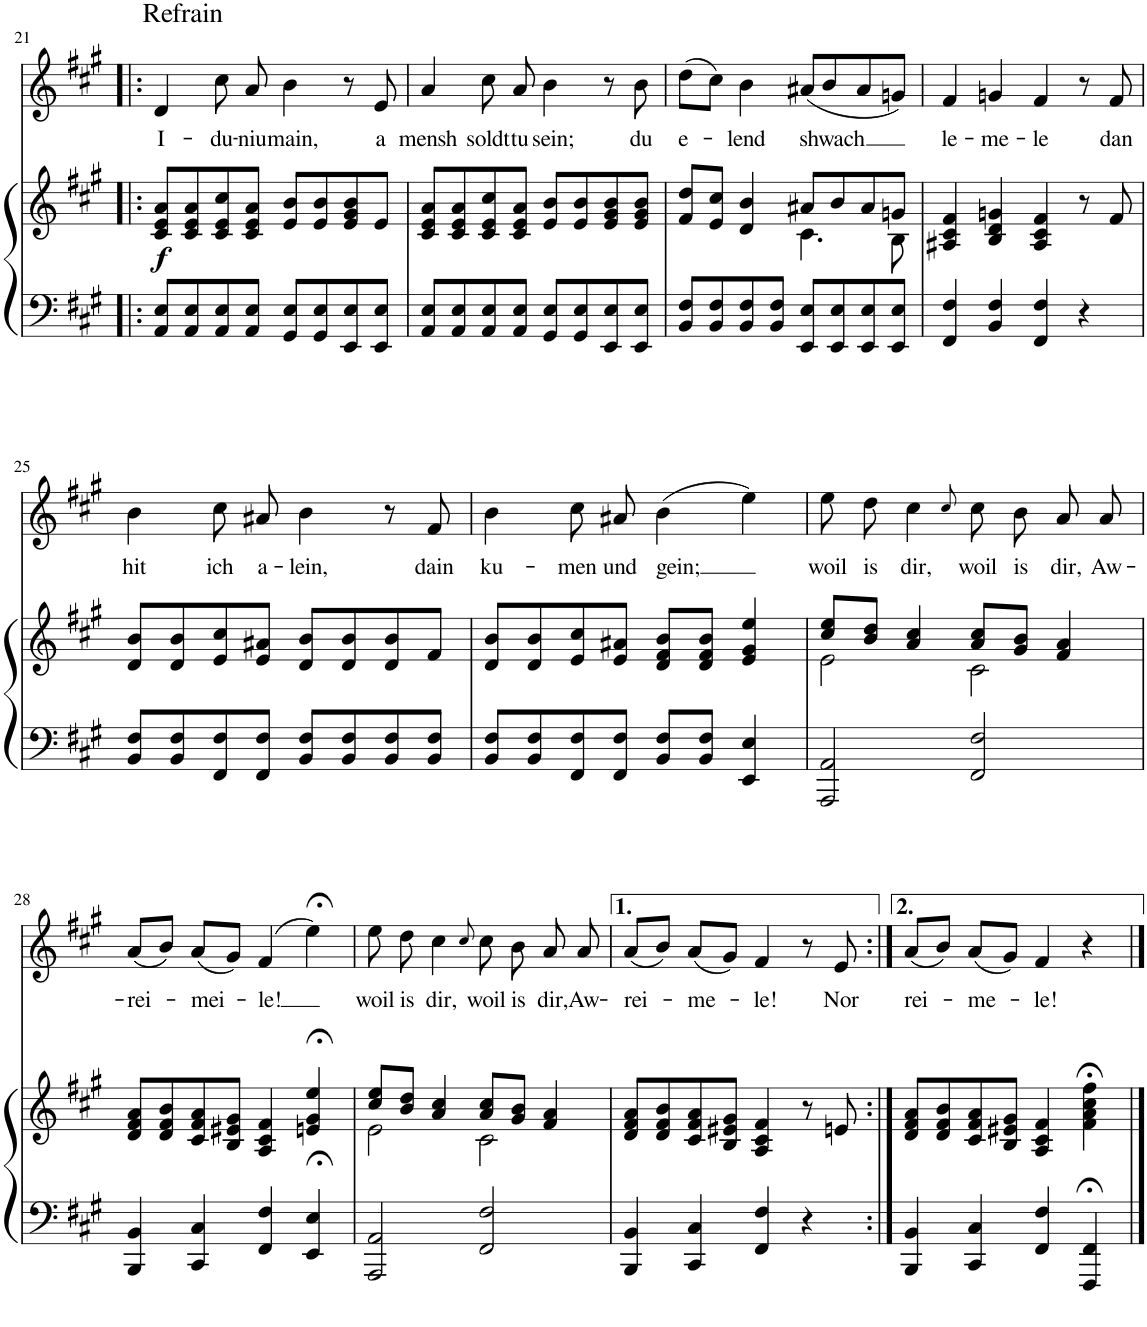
**kern	**kern	**dynam	**kern	**text
*part2	*part2	*part2	*part1	*part1
*staff3	*staff2	*staff2/3	*staff1	*staff1
*I"Klavier	*	*	*I"Piano	*
*	*	*	*I'Pno	*
!!LO:PB:g=z
*clefF4	*clefG2	*	*clefG2	*
*k[f#c#g#]	*k[f#c#g#]	*	*k[f#c#g#]	*
*M4/4	*M4/4	*	*M4/4	*
=21!|:	=21!|:	=21!|:	=21!|:	=21!|:
!	!	!	!LO:TX:a:t=Refrain	!
!	!	!LO:DY:b	!	!LO:LY:b
8AA/ 8E/L	8c#/ 8e/ 8a/L	f	4d/	I-
8AA/ 8E/	8c#/ 8e/ 8a/	.	.	.
!	!	!	!	!LO:LY:b
8AA/ 8E/	8c#/ 8e/ 8cc#/	.	8cc#\	-du-
!	!	!	!	!LO:LY:b
8AA/ 8E/J	8c#/ 8e/ 8a/J	.	8a/	-niu
!	!	!	!	!LO:LY:b
8GG#/ 8E/L	8e/ 8b/L	.	4b\	main,
8GG#/ 8E/	8e/ 8b/	.	.	.
8EE/ 8E/	8e/ 8g#/ 8b/	.	8r	.
!	!	!	!	!LO:LY:b
8EE/ 8E/J	8e/J	.	8e/	a
=22	=22	=22	=22	=22
!	!	!	!	!LO:LY:b
8AA/ 8E/L	8c#/ 8e/ 8a/L	.	4a/	mensh
8AA/ 8E/	8c#/ 8e/ 8a/	.	.	.
!	!	!	!	!LO:LY:b
8AA/ 8E/	8c#/ 8e/ 8cc#/	.	8cc#\	soldt
!	!	!	!	!LO:LY:b
8AA/ 8E/J	8c#/ 8e/ 8a/J	.	8a/	tu
!	!	!	!	!LO:LY:b
8GG#/ 8E/L	8e/ 8b/L	.	4b\	sein;
8GG#/ 8E/	8e/ 8b/	.	.	.
8EE/ 8E/	8e/ 8g#/ 8b/	.	8r	.
!	!	!	!	!LO:LY:b
8EE/ 8E/J	8e/ 8g#/ 8b/J	.	8b\	du
=23	=23	=23	=23	=23
*	*^	*	*	*
!	!	!	!	!	!LO:LY:b
8BB/ 8F#/L	8f#/ 8dd/L	2ryy	.	(8dd\L	e-
8BB/ 8F#/	8e/ 8cc#/J	.	.	8cc#\J)	.
!	!	!	!	!	!LO:LY:b
8BB/ 8F#/	4d/ 4b/	.	.	4b\	-lend
8BB/ 8F#/J	.	.	.	.	.
!	!	!	!	!	!LO:LY:b
8EE/ 8E/L	8a#X/L	4.c#\	.	(8a#X/L	shwach
8EE/ 8E/	8b/	.	.	8b/	.
8EE/ 8E/	8a#/	.	.	8a#/	.
8EE/ 8E/J	8gn/J	8B\	.	8gn/J)	.
=24	=24	=24	=24	=24	=24
!	!	!	!	!	!LO:LY:b
*	*v	*v	*	*	*
4FF#/ 4F#/	4A#X/ 4c#/ 4f#/	.	4f#/	le-
!	!	!	!	!LO:LY:b
4BB/ 4F#/	4B/ 4d/ 4gn/	.	4gn/	-me-
!	!	!	!	!LO:LY:b
4FF#/ 4F#/	4A#/ 4c#/ 4f#/	.	4f#/	-le
4r	8r	.	8r	.
!	!	!	!	!LO:LY:b
.	8f#/	.	8f#/	dan
!!LO:LB:g=z
=25	=25	=25	=25	=25
!	!	!	!	!LO:LY:b
8BB/ 8F#/L	8d/ 8b/L	.	4b\	hit
8BB/ 8F#/	8d/ 8b/	.	.	.
!	!	!	!	!LO:LY:b
8FF#/ 8F#/	8e/ 8cc#/	.	8cc#\	ich
!	!	!	!	!LO:LY:b
8FF#/ 8F#/J	8e/ 8a#X/J	.	8a#X/	a-
!	!	!	!	!LO:LY:b
8BB/ 8F#/L	8d/ 8b/L	.	4b\	-lein,
8BB/ 8F#/	8d/ 8b/	.	.	.
8BB/ 8F#/	8d/ 8b/	.	8r	.
!	!	!	!	!LO:LY:b
8BB/ 8F#/J	8f#/J	.	8f#/	dain
=26	=26	=26	=26	=26
!	!	!	!	!LO:LY:b
8BB/ 8F#/L	8d/ 8b/L	.	4b\	ku-
8BB/ 8F#/	8d/ 8b/	.	.	.
!	!	!	!	!LO:LY:b
8FF#/ 8F#/	8e/ 8cc#/	.	8cc#\	-men
!	!	!	!	!LO:LY:b
8FF#/ 8F#/J	8e/ 8a#X/J	.	8a#X/	und
!	!	!	!	!LO:LY:b
8BB/ 8F#/L	8d/ 8f#/ 8b/L	.	(4b\	gein;
8BB/ 8F#/J	8d/ 8f#/ 8b/J	.	.	.
4EE/ 4E/	4e/ 4g#/ 4ee/	.	4ee\)	.
=27	=27	=27	=27	=27
*	*^	*	*	*
!	!	!	!	!	!LO:LY:b
2AAA/ 2AA/	8cc#/ 8ee/L	2e\	.	8ee\	woil
!	!	!	!	!	!LO:LY:b
.	8b/ 8dd/J	.	.	8dd\	is
.	.	.	.	8qcc#/	.
!	!	!	!	!	!LO:LY:b
.	4a/ 4cc#/	.	.	4cc#\	dir,
!	!	!	!	!	!LO:LY:b
2FF#/ 2F#/	8a/ 8cc#/L	2c#\	.	8cc#\	woil
!	!	!	!	!	!LO:LY:b
.	8g#/ 8b/J	.	.	8b\	is
!	!	!	!	!	!LO:LY:b
.	4f#/ 4a/	.	.	8a/	dir,
!	!	!	!	!	!LO:LY:b
.	.	.	.	8a/	Aw-
*	*v	*v	*	*	*
!!LO:LB:g=z
=28	=28	=28	=28	=28
!	!	!	!	!LO:LY:b
4BBB/ 4BB/	8d/ 8f#/ 8a/L	.	(8a/L	-rei-
.	8d/ 8f#/ 8b/	.	8b/J)	.
!	!	!	!	!LO:LY:b
4CC#/ 4C#/	8c#/ 8f#/ 8a/	.	(8a/L	-mei-
.	8B/ 8e#X/ 8g#/J	.	8g#/J)	.
!	!	!	!	!LO:LY:b
4FF#/ 4F#/	4A/ 4c#/ 4f#/	.	(4f#/	-le!
4EE/;< 4E/;<	4en/;< 4g#/;< 4ee/;<	.	4ee;<\)	.
=29	=29	=29	=29	=29
*	*^	*	*	*
!	!	!	!	!	!LO:LY:b
2AAA/ 2AA/	8cc#/ 8ee/L	2e\	.	8ee\	woil
!	!	!	!	!	!LO:LY:b
.	8b/ 8dd/J	.	.	8dd\	is
.	.	.	.	8qcc#/	.
!	!	!	!	!	!LO:LY:b
.	4a/ 4cc#/	.	.	4cc#\	dir,
!	!	!	!	!	!LO:LY:b
2FF#/ 2F#/	8a/ 8cc#/L	2c#\	.	8cc#\	woil
!	!	!	!	!	!LO:LY:b
.	8g#/ 8b/J	.	.	8b\	is
!	!	!	!	!	!LO:LY:b
.	4f#/ 4a/	.	.	8a/	dir,
!	!	!	!	!	!LO:LY:b
.	.	.	.	8a/	Aw-
*	*v	*v	*	*	*
=30	=30	=30	=30	=30
!	!	!	!	!LO:LY:b
4BBB/ 4BB/	8d/ 8f#/ 8a/L	.	(8a/L	-rei-
.	8d/ 8f#/ 8b/	.	8b/J)	.
!	!	!	!	!LO:LY:b
4CC#/ 4C#/	8c#/ 8f#/ 8a/	.	(8a/L	-me-
.	8B/ 8e#X/ 8g#/J	.	8g#/J)	.
!	!	!	!	!LO:LY:b
4FF#/ 4F#/	4A/ 4c#/ 4f#/	.	4f#/	-le!
4r	8r	.	8r	.
!	!	!	!	!LO:LY:b
.	8en/	.	8e/	Nor
=31:|!	=31:|!	=31:|!	=31:|!	=31:|!
!	!	!	!	!LO:LY:b
4BBB/ 4BB/	8d/ 8f#/ 8a/L	.	(8a/L	rei-
.	8d/ 8f#/ 8b/	.	8b/J)	.
!	!	!	!	!LO:LY:b
4CC#/ 4C#/	8c#/ 8f#/ 8a/	.	(8a/L	-me-
.	8B/ 8e#X/ 8g#/J	.	8g#/J)	.
!	!	!	!	!LO:LY:b
4FF#/ 4F#/	4A/ 4c#/ 4f#/	.	4f#/	-le!
4FFF#/;< 4FF#/;<	4f#\;< 4a\;< 4cc#\;< 4ff#\;<	.	4r	.
==	==	==	==	==
*-	*-	*-	*-	*-
